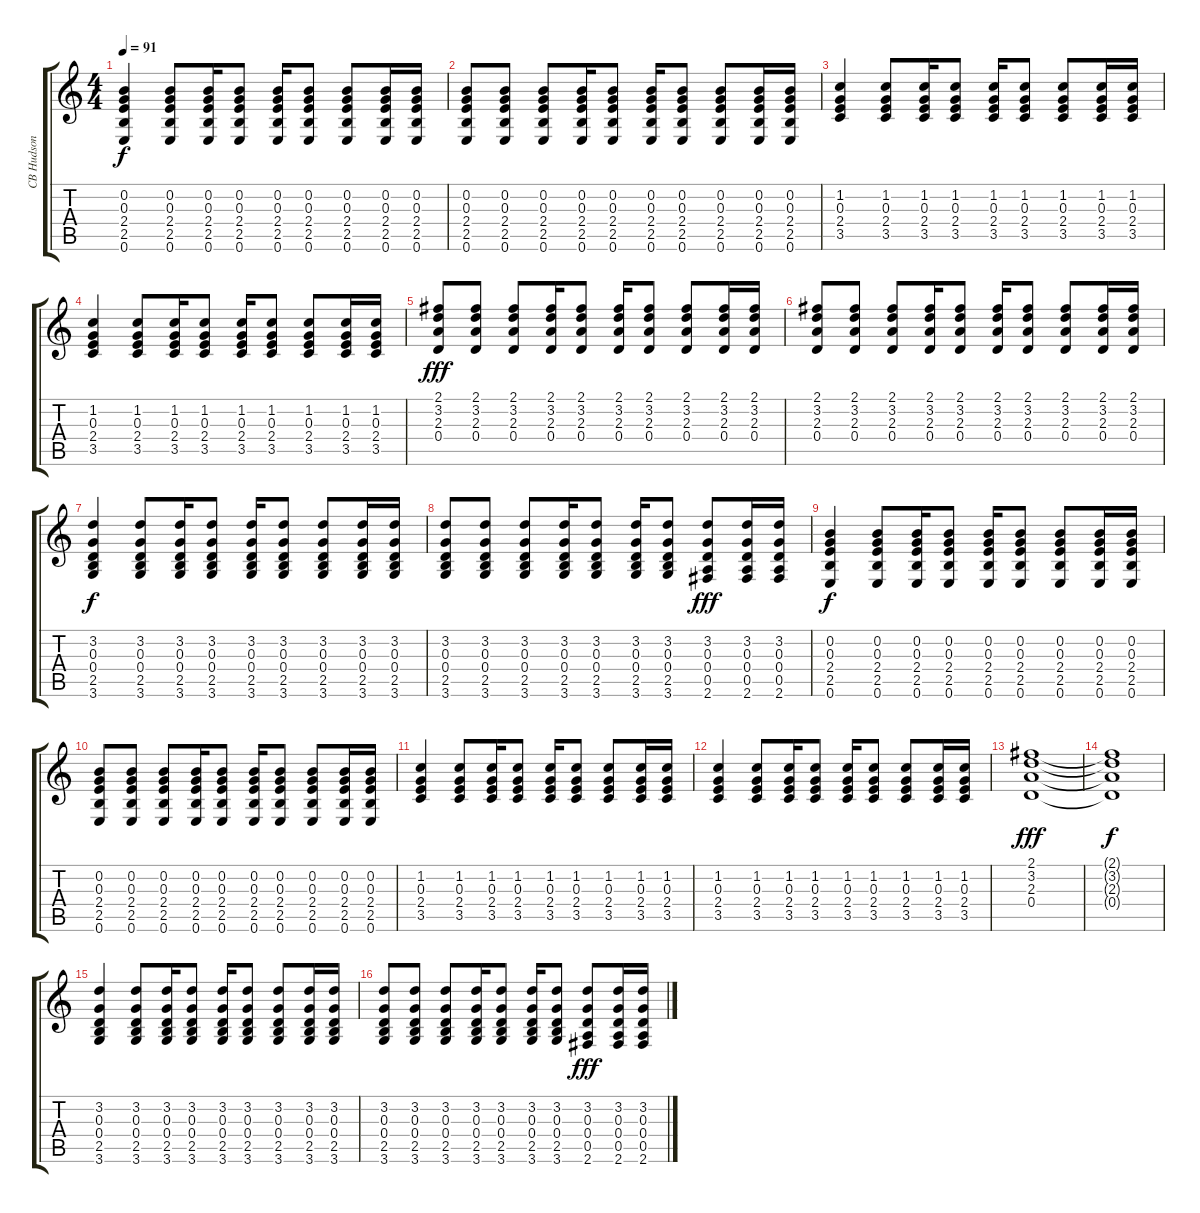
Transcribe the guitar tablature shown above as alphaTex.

\track ("CB Hudson - acoustic guitar" "CB Hudson ") {instrument acousticguitarsteel}
\staff {score tabs}
\tuning (E4 B3 G3 D3 A2 E2) {hide}
\ts (4 4)
\tempo 91
\clef g2
\ks c
(0.2 0.3 2.4 2.5 0.6).4{dy f} (0.2 0.3 2.4 2.5 0.6).8 (0.2 0.3 2.4 2.5 0.6).16 (0.2 0.3 2.4 2.5 0.6).8 (0.2 0.3 2.4 2.5 0.6).16 (0.2 0.3 2.4 2.5 0.6).8 (0.2 0.3 2.4 2.5 0.6).8 (0.2 0.3 2.4 2.5 0.6).16 (0.2 0.3 2.4 2.5 0.6).16 |
(0.2 0.3 2.4 2.5 0.6).8 (0.2 0.3 2.4 2.5 0.6).8 (0.2 0.3 2.4 2.5 0.6).8 (0.2 0.3 2.4 2.5 0.6).16 (0.2 0.3 2.4 2.5 0.6).8 (0.2 0.3 2.4 2.5 0.6).16 (0.2 0.3 2.4 2.5 0.6).8 (0.2 0.3 2.4 2.5 0.6).8 (0.2 0.3 2.4 2.5 0.6).16 (0.2 0.3 2.4 2.5 0.6).16 |
(1.2 0.3 2.4 3.5).4 (1.2 0.3 2.4 3.5).8 (1.2 0.3 2.4 3.5).16 (1.2 0.3 2.4 3.5).8 (1.2 0.3 2.4 3.5).16 (1.2 0.3 2.4 3.5).8 (1.2 0.3 2.4 3.5).8 (1.2 0.3 2.4 3.5).16 (1.2 0.3 2.4 3.5).16 |
(1.2 0.3 2.4 3.5).4 (1.2 0.3 2.4 3.5).8 (1.2 0.3 2.4 3.5).16 (1.2 0.3 2.4 3.5).8 (1.2 0.3 2.4 3.5).16 (1.2 0.3 2.4 3.5).8 (1.2 0.3 2.4 3.5).8 (1.2 0.3 2.4 3.5).16 (1.2 0.3 2.4 3.5).16 |
(2.1 3.2 2.3 0.4).8{dy fff} (2.1 3.2 2.3 0.4).8 (2.1 3.2 2.3 0.4).8 (2.1 3.2 2.3 0.4).16 (2.1 3.2 2.3 0.4).8 (2.1 3.2 2.3 0.4).16 (2.1 3.2 2.3 0.4).8 (2.1 3.2 2.3 0.4).8 (2.1 3.2 2.3 0.4).16 (2.1 3.2 2.3 0.4).16 |
(2.1 3.2 2.3 0.4).8 (2.1 3.2 2.3 0.4).8 (2.1 3.2 2.3 0.4).8 (2.1 3.2 2.3 0.4).16 (2.1 3.2 2.3 0.4).8 (2.1 3.2 2.3 0.4).16 (2.1 3.2 2.3 0.4).8 (2.1 3.2 2.3 0.4).8 (2.1 3.2 2.3 0.4).16 (2.1 3.2 2.3 0.4).16 |
(3.2 0.3 0.4 2.5 3.6).4{dy f} (3.2 0.3 0.4 2.5 3.6).8 (3.2 0.3 0.4 2.5 3.6).16 (3.2 0.3 0.4 2.5 3.6).8 (3.2 0.3 0.4 2.5 3.6).16 (3.2 0.3 0.4 2.5 3.6).8 (3.2 0.3 0.4 2.5 3.6).8 (3.2 0.3 0.4 2.5 3.6).16 (3.2 0.3 0.4 2.5 3.6).16 |
(3.2 0.3 0.4 2.5 3.6).8 (3.2 0.3 0.4 2.5 3.6).8 (3.2 0.3 0.4 2.5 3.6).8 (3.2 0.3 0.4 2.5 3.6).16 (3.2 0.3 0.4 2.5 3.6).8 (3.2 0.3 0.4 2.5 3.6).16 (3.2 0.3 0.4 2.5 3.6).8 (3.2 0.3 0.4 0.5 2.6).8{dy fff} (3.2 0.3 0.4 0.5 2.6).16 (3.2 0.3 0.4 0.5 2.6).16 |
(0.2 0.3 2.4 2.5 0.6).4{dy f} (0.2 0.3 2.4 2.5 0.6).8 (0.2 0.3 2.4 2.5 0.6).16 (0.2 0.3 2.4 2.5 0.6).8 (0.2 0.3 2.4 2.5 0.6).16 (0.2 0.3 2.4 2.5 0.6).8 (0.2 0.3 2.4 2.5 0.6).8 (0.2 0.3 2.4 2.5 0.6).16 (0.2 0.3 2.4 2.5 0.6).16 |
(0.2 0.3 2.4 2.5 0.6).8 (0.2 0.3 2.4 2.5 0.6).8 (0.2 0.3 2.4 2.5 0.6).8 (0.2 0.3 2.4 2.5 0.6).16 (0.2 0.3 2.4 2.5 0.6).8 (0.2 0.3 2.4 2.5 0.6).16 (0.2 0.3 2.4 2.5 0.6).8 (0.2 0.3 2.4 2.5 0.6).8 (0.2 0.3 2.4 2.5 0.6).16 (0.2 0.3 2.4 2.5 0.6).16 |
(1.2 0.3 2.4 3.5).4 (1.2 0.3 2.4 3.5).8 (1.2 0.3 2.4 3.5).16 (1.2 0.3 2.4 3.5).8 (1.2 0.3 2.4 3.5).16 (1.2 0.3 2.4 3.5).8 (1.2 0.3 2.4 3.5).8 (1.2 0.3 2.4 3.5).16 (1.2 0.3 2.4 3.5).16 |
(1.2 0.3 2.4 3.5).4 (1.2 0.3 2.4 3.5).8 (1.2 0.3 2.4 3.5).16 (1.2 0.3 2.4 3.5).8 (1.2 0.3 2.4 3.5).16 (1.2 0.3 2.4 3.5).8 (1.2 0.3 2.4 3.5).8 (1.2 0.3 2.4 3.5).16 (1.2 0.3 2.4 3.5).16 |
(2.1 3.2 2.3 0.4).1{dy fff} |
(2.1{t} 3.2{t} 2.3{t} 0.4{t}).1{dy f} |
(3.2 0.3 0.4 2.5 3.6).4 (3.2 0.3 0.4 2.5 3.6).8 (3.2 0.3 0.4 2.5 3.6).16 (3.2 0.3 0.4 2.5 3.6).8 (3.2 0.3 0.4 2.5 3.6).16 (3.2 0.3 0.4 2.5 3.6).8 (3.2 0.3 0.4 2.5 3.6).8 (3.2 0.3 0.4 2.5 3.6).16 (3.2 0.3 0.4 2.5 3.6).16 |
(3.2 0.3 0.4 2.5 3.6).8 (3.2 0.3 0.4 2.5 3.6).8 (3.2 0.3 0.4 2.5 3.6).8 (3.2 0.3 0.4 2.5 3.6).16 (3.2 0.3 0.4 2.5 3.6).8 (3.2 0.3 0.4 2.5 3.6).16 (3.2 0.3 0.4 2.5 3.6).8 (3.2 0.3 0.4 0.5 2.6).8{dy fff} (3.2 0.3 0.4 0.5 2.6).16 (3.2 0.3 0.4 0.5 2.6).16
